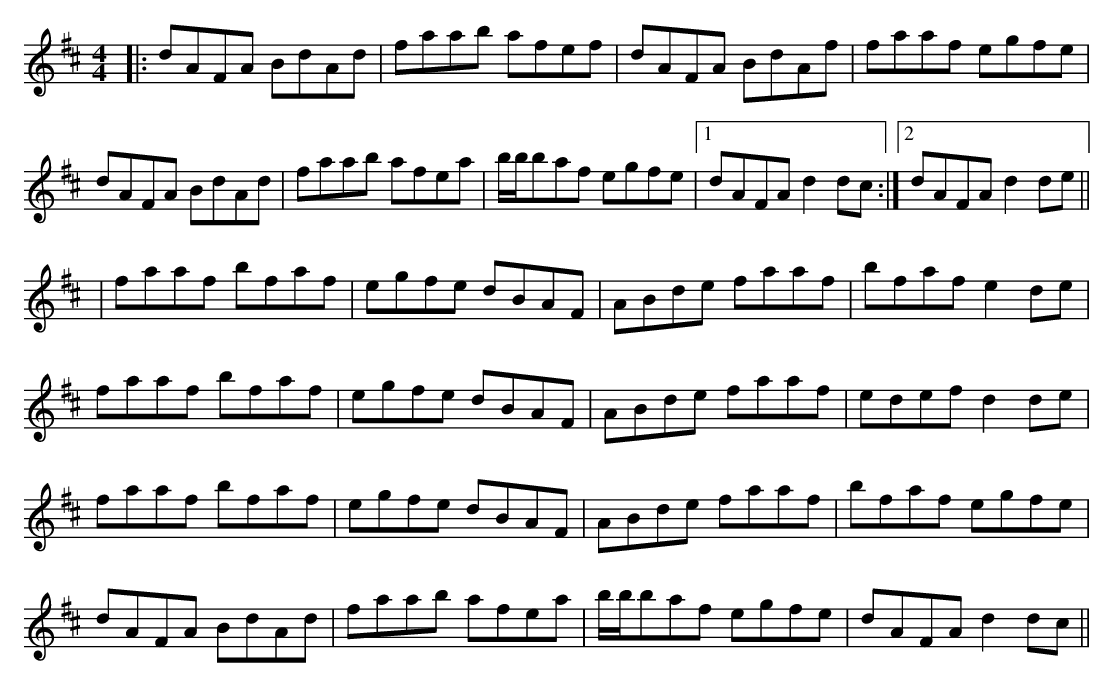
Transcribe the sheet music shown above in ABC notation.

X:1
M:4/4
K:D
|:dAFA BdAd|faab afef|dAFA BdAf|faaf egfe|
dAFA BdAd|faab afea|b/b/baf egfe|1 dAFA d2dc:|2 dAFA d2de||
|faaf bfaf|egfe dBAF|ABde faaf|bfaf e2de|
faaf bfaf|egfe dBAF|ABde faaf|edef d2de|
faaf bfaf|egfe dBAF|ABde faaf|bfaf egfe|
dAFA BdAd|faab afea|b/b/baf egfe|dAFA d2dc||
